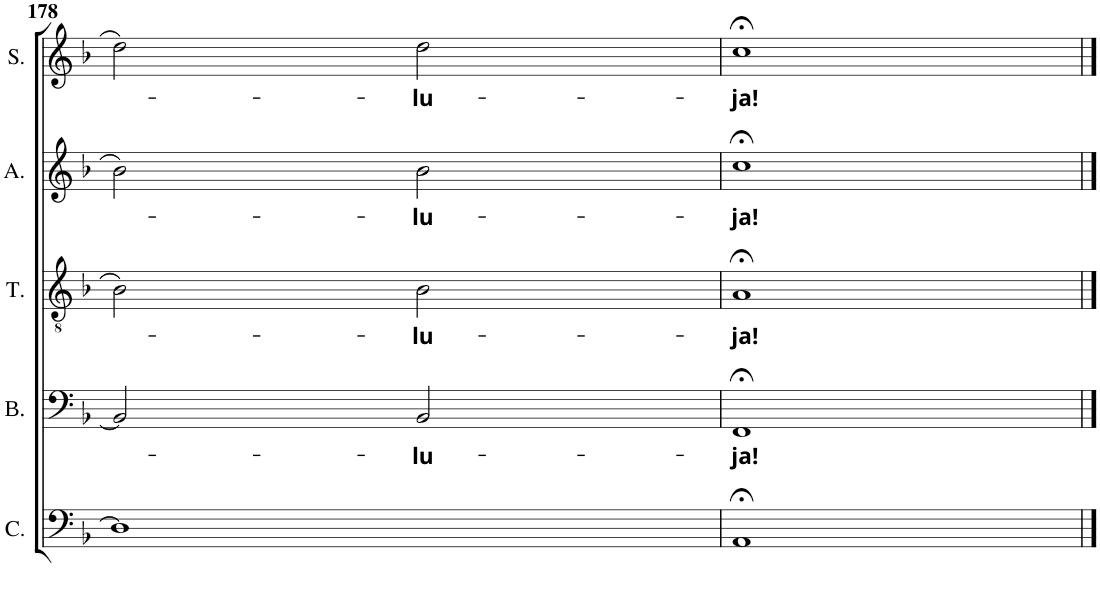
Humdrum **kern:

**kern	**kern	**text	**kern	**text	**kern	**text	**kern	**text
*part5	*part4	*part4	*part3	*part3	*part2	*part2	*part1	*part1
*staff5	*staff4	*staff4	*staff3	*staff3	*staff2	*staff2	*staff1	*staff1
*I"Continuo	*I"Bass	*	*I"Ténor	*	*I"Alto	*	*I"Soprano	*
*I'C.	*I'B.	*	*I'T.	*	*I'A.	*	*I'S.	*
!!LO:PB:g=z
*clefF4	*clefF4	*	*clefGv2	*	*clefG2	*	*clefG2	*
*	*Trd7c12	*	*	*	*	*	*	*
*k[b-]	*k[b-]	*	*k[b-]	*	*k[b-]	*	*k[b-]	*
*M4/4	*M4/4	*	*M4/4	*	*M4/4	*	*M4/4	*
*met(c)	*met(c)	*	*met(c)	*	*met(c)	*	*met(c)	*
=178	=178	=178	=178	=178	=178	=178	=178	=178
1D]	2BB-/]	.	2B-\	.	2b-\	.	2dd\	.
!	!	!LO:LY:b	!	!LO:LY:b	!	!LO:LY:b	!	!LO:LY:b
.	2BB-/	-lu-	2B-\	-lu-	2b-\	-lu-	2dd\	-lu-
=179	=179	=179	=179	=179	=179	=179	=179	=179
!	!	!LO:LY:b	!	!LO:LY:b	!	!LO:LY:b	!	!LO:LY:b
1AA;<	1FF;<	-ja!	1A;<	-ja!	1cc;<	-ja!	1cc;<	-ja!
==	==	==	==	==	==	==	==	==
*-	*-	*-	*-	*-	*-	*-	*-	*-
